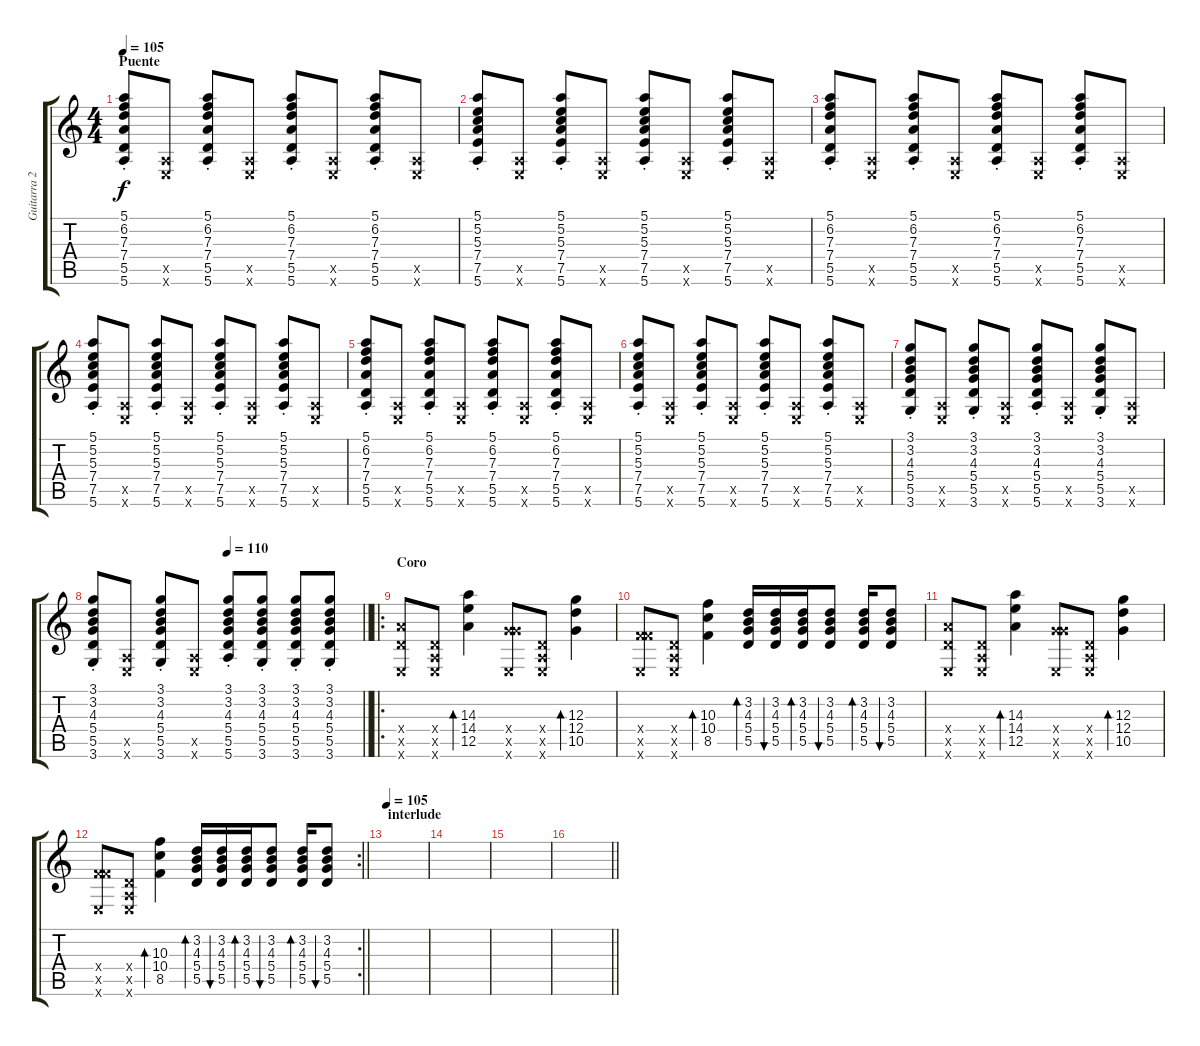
\track ("Guitarra 2" "Guitarra 2") {instrument distortionguitar}
\staff {score tabs}
\tuning (E4 B3 G3 D3 A2 E2) {hide}
\ts (4 4)
\section ("" "Puente")
\tempo 105
\clef g2
\ks c
(5.1{st} 6.2{st} 7.3{st} 7.4{st} 5.5{st} 5.6{st}).8{dy f} (0.5{x} 0.6{x}).8 (5.1{st} 6.2{st} 7.3{st} 7.4{st} 5.5{st} 5.6{st}).8 (0.5{x} 0.6{x}).8 (5.1{st} 6.2{st} 7.3{st} 7.4{st} 5.5{st} 5.6{st}).8 (0.5{x} 0.6{x}).8 (5.1{st} 6.2{st} 7.3{st} 7.4{st} 5.5{st} 5.6{st}).8 (0.5{x} 0.6{x}).8 |
(5.1{st} 5.2{st} 5.3{st} 7.4{st} 7.5{st} 5.6{st}).8 (0.5{x} 0.6{x}).8 (5.1{st} 5.2{st} 5.3{st} 7.4{st} 7.5{st} 5.6{st}).8 (0.5{x} 0.6{x}).8 (5.1{st} 5.2{st} 5.3{st} 7.4{st} 7.5{st} 5.6{st}).8 (0.5{x} 0.6{x}).8 (5.1{st} 5.2{st} 5.3{st} 7.4{st} 7.5{st} 5.6{st}).8 (0.5{x} 0.6{x}).8 |
(5.1{st} 6.2{st} 7.3{st} 7.4{st} 5.5{st} 5.6{st}).8 (0.5{x} 0.6{x}).8 (5.1{st} 6.2{st} 7.3{st} 7.4{st} 5.5{st} 5.6{st}).8 (0.5{x} 0.6{x}).8 (5.1{st} 6.2{st} 7.3{st} 7.4{st} 5.5{st} 5.6{st}).8 (0.5{x} 0.6{x}).8 (5.1{st} 6.2{st} 7.3{st} 7.4{st} 5.5{st} 5.6{st}).8 (0.5{x} 0.6{x}).8 |
(5.1{st} 5.2{st} 5.3{st} 7.4{st} 7.5{st} 5.6{st}).8 (0.5{x} 0.6{x}).8 (5.1{st} 5.2{st} 5.3{st} 7.4{st} 7.5{st} 5.6{st}).8 (0.5{x} 0.6{x}).8 (5.1{st} 5.2{st} 5.3{st} 7.4{st} 7.5{st} 5.6{st}).8 (0.5{x} 0.6{x}).8 (5.1{st} 5.2{st} 5.3{st} 7.4{st} 7.5{st} 5.6{st}).8 (0.5{x} 0.6{x}).8 |
(5.1{st} 6.2{st} 7.3{st} 7.4{st} 5.5{st} 5.6{st}).8 (0.5{x} 0.6{x}).8 (5.1{st} 6.2{st} 7.3{st} 7.4{st} 5.5{st} 5.6{st}).8 (0.5{x} 0.6{x}).8 (5.1{st} 6.2{st} 7.3{st} 7.4{st} 5.5{st} 5.6{st}).8 (0.5{x} 0.6{x}).8 (5.1{st} 6.2{st} 7.3{st} 7.4{st} 5.5{st} 5.6{st}).8 (0.5{x} 0.6{x}).8 |
(5.1{st} 5.2{st} 5.3{st} 7.4{st} 7.5{st} 5.6{st}).8 (0.5{x} 0.6{x}).8 (5.1{st} 5.2{st} 5.3{st} 7.4{st} 7.5{st} 5.6{st}).8 (0.5{x} 0.6{x}).8 (5.1{st} 5.2{st} 5.3{st} 7.4{st} 7.5{st} 5.6{st}).8 (0.5{x} 0.6{x}).8 (5.1{st} 5.2{st} 5.3{st} 7.4{st} 7.5{st} 5.6{st}).8 (0.5{x} 0.6{x}).8 |
(3.1{st} 3.2{st} 4.3{st} 5.4{st} 5.5{st} 3.6{st}).8 (0.5{x} 0.6{x}).8 (3.1{st} 3.2{st} 4.3{st} 5.4{st} 5.5{st} 3.6{st}).8 (0.5{x} 0.6{x}).8 (3.1{st} 3.2{st} 4.3{st} 5.4{st} 5.5{st} 5.6{st}).8 (0.5{x} 0.6{x}).8 (3.1{st} 3.2{st} 4.3{st} 5.4{st} 5.5{st} 3.6{st}).8 (0.5{x} 0.6{x}).8 |
\tempo (110 0.5)
\barLineRight lightlight
(3.1{st} 3.2{st} 4.3{st} 5.4{st} 5.5{st} 3.6{st}).8 (0.5{x} 0.6{x}).8 (3.1{st} 3.2{st} 4.3{st} 5.4{st} 5.5{st} 3.6{st}).8 (0.5{x} 0.6{x}).8 (3.1{st} 3.2{st} 4.3{st} 5.4{st} 5.5{st} 5.6{st}).8 (3.1{st} 3.2{st} 4.3{st} 5.4{st} 5.5{st} 3.6{st}).8 (3.1{st} 3.2{st} 4.3{st} 5.4{st} 5.5{st} 3.6{st}).8 (3.1{st} 3.2{st} 4.3{st} 5.4{st} 5.5{st} 3.6{st}).8 |
\ro
\section ("" "Coro")
(0.4{x} 12.5{x} 0.6{x}).8 (0.4{x} 0.5{x} 0.6{x}).8 (14.3 14.4 12.5).4{bd 60} (5.4{x} 10.5{x} 0.6{x}).8 (0.4{x} 0.5{x} 0.6{x}).8 (12.3 12.4 10.5).4{bd 60} |
(3.4{x} 8.5{x} 0.6{x}).8 (0.4{x} 0.5{x} 0.6{x}).8 (10.3 10.4 8.5).4{bd 60} (3.2 4.3 5.4 5.5).16{bd 60} (3.2 4.3 5.4 5.5).16{bu 60} (3.2 4.3 5.4 5.5).16{bd 60} (3.2 4.3 5.4 5.5).8{bu 60} (3.2 4.3 5.4 5.5).16{bd 60} (3.2 4.3 5.4 5.5).8{bu 60} |
(0.4{x} 12.5{x} 0.6{x}).8 (0.4{x} 0.5{x} 0.6{x}).8 (14.3 14.4 12.5).4{bd 60} (5.4{x} 10.5{x} 0.6{x}).8 (0.4{x} 0.5{x} 0.6{x}).8 (12.3 12.4 10.5).4{bd 60} |
\rc 2
\barLineRight lightlight
(3.4{x} 8.5{x} 0.6{x}).8 (0.4{x} 0.5{x} 0.6{x}).8 (10.3 10.4 8.5).4{bd 60} (3.2 4.3 5.4 5.5).16{bd 60} (3.2 4.3 5.4 5.5).16{bu 60} (3.2 4.3 5.4 5.5).16{bd 60} (3.2 4.3 5.4 5.5).8{bu 60} (3.2 4.3 5.4 5.5).16{bd 60} (3.2 4.3 5.4 5.5).8{bu 60} |
\section ("" "interlude")
\tempo 105
|
|
|
\barLineRight lightlight
